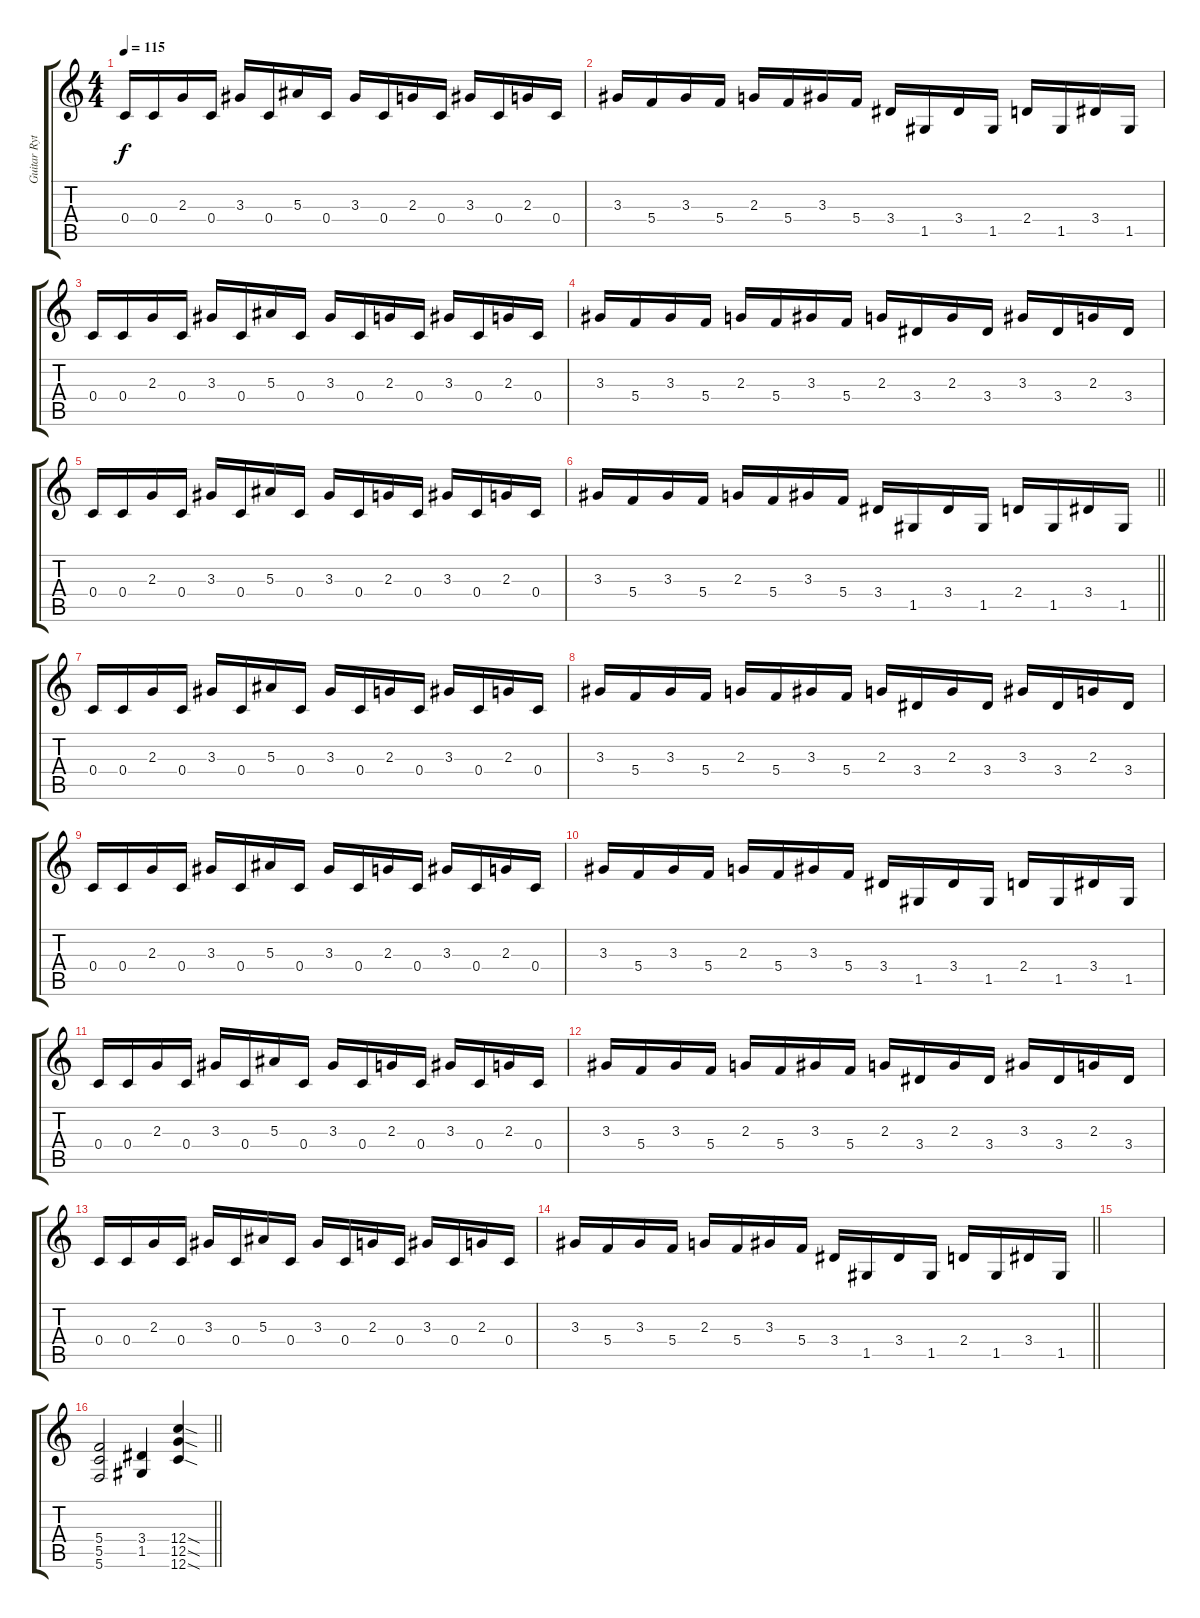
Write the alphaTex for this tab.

\track ("Guitar Rytm" "Guitar Ryt") {instrument distortionguitar}
\staff {score tabs}
\tuning (D4 A3 F3 C3 G2 C2) {hide}
\ts (4 4)
\tempo 115
\clef g2
\ks c
0.4.16{dy f} 0.4.16 2.3.16 0.4.16 3.3.16 0.4.16 5.3.16 0.4.16 3.3.16 0.4.16 2.3.16 0.4.16 3.3.16 0.4.16 2.3.16 0.4.16 |
3.3.16 5.4.16 3.3.16 5.4.16 2.3.16 5.4.16 3.3.16 5.4.16 3.4.16 1.5.16 3.4.16 1.5.16 2.4.16 1.5.16 3.4.16 1.5.16 |
0.4.16 0.4.16 2.3.16 0.4.16 3.3.16 0.4.16 5.3.16 0.4.16 3.3.16 0.4.16 2.3.16 0.4.16 3.3.16 0.4.16 2.3.16 0.4.16 |
3.3.16 5.4.16 3.3.16 5.4.16 2.3.16 5.4.16 3.3.16 5.4.16 2.3.16 3.4.16 2.3.16 3.4.16 3.3.16 3.4.16 2.3.16 3.4.16 |
0.4.16 0.4.16 2.3.16 0.4.16 3.3.16 0.4.16 5.3.16 0.4.16 3.3.16 0.4.16 2.3.16 0.4.16 3.3.16 0.4.16 2.3.16 0.4.16 |
\barLineRight lightlight
3.3.16 5.4.16 3.3.16 5.4.16 2.3.16 5.4.16 3.3.16 5.4.16 3.4.16 1.5.16 3.4.16 1.5.16 2.4.16 1.5.16 3.4.16 1.5.16 |
0.4.16 0.4.16 2.3.16 0.4.16 3.3.16 0.4.16 5.3.16 0.4.16 3.3.16 0.4.16 2.3.16 0.4.16 3.3.16 0.4.16 2.3.16 0.4.16 |
3.3.16 5.4.16 3.3.16 5.4.16 2.3.16 5.4.16 3.3.16 5.4.16 2.3.16 3.4.16 2.3.16 3.4.16 3.3.16 3.4.16 2.3.16 3.4.16 |
0.4.16 0.4.16 2.3.16 0.4.16 3.3.16 0.4.16 5.3.16 0.4.16 3.3.16 0.4.16 2.3.16 0.4.16 3.3.16 0.4.16 2.3.16 0.4.16 |
3.3.16 5.4.16 3.3.16 5.4.16 2.3.16 5.4.16 3.3.16 5.4.16 3.4.16 1.5.16 3.4.16 1.5.16 2.4.16 1.5.16 3.4.16 1.5.16 |
0.4.16 0.4.16 2.3.16 0.4.16 3.3.16 0.4.16 5.3.16 0.4.16 3.3.16 0.4.16 2.3.16 0.4.16 3.3.16 0.4.16 2.3.16 0.4.16 |
3.3.16 5.4.16 3.3.16 5.4.16 2.3.16 5.4.16 3.3.16 5.4.16 2.3.16 3.4.16 2.3.16 3.4.16 3.3.16 3.4.16 2.3.16 3.4.16 |
0.4.16 0.4.16 2.3.16 0.4.16 3.3.16 0.4.16 5.3.16 0.4.16 3.3.16 0.4.16 2.3.16 0.4.16 3.3.16 0.4.16 2.3.16 0.4.16 |
\barLineRight lightlight
3.3.16 5.4.16 3.3.16 5.4.16 2.3.16 5.4.16 3.3.16 5.4.16 3.4.16 1.5.16 3.4.16 1.5.16 2.4.16 1.5.16 3.4.16 1.5.16 |
|
\barLineRight lightlight
(5.4 5.5 5.6).2 (3.4 1.5).4 (12.4{sod} 12.5{sod} 12.6{sod}).4
